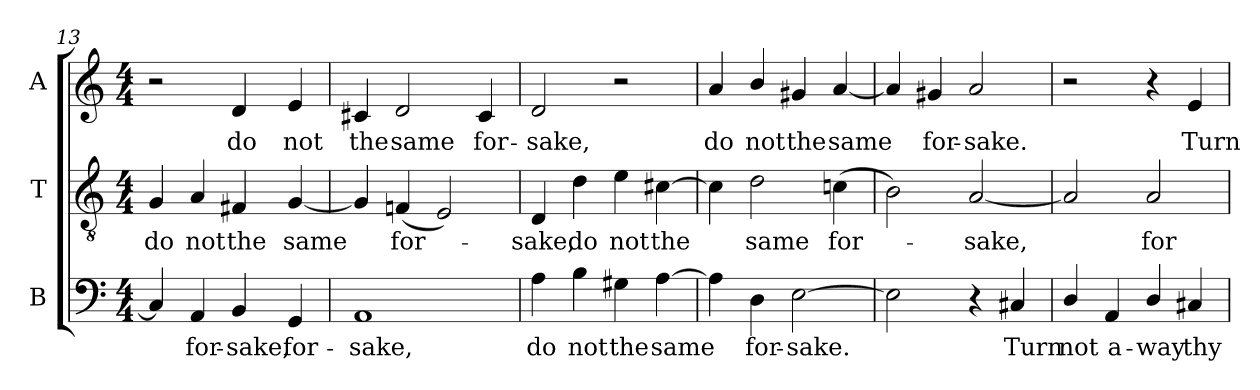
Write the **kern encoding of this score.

**kern	**text	**kern	**text	**kern	**text
*part3	*part3	*part2	*part2	*part1	*part1
*staff3	*staff3	*staff2	*staff2	*staff1	*staff1
*I"B	*	*I"T	*	*I"A	*
*clefF4	*	*clefGv2	*	*clefG2	*
*	*	*ITrd7c12	*	*	*
*k[]	*	*k[]	*	*k[]	*
*C:	*	*C:	*	*C:	*
*M4/4	*	*M4/4	*	*M4/4	*
=13	=13	=13	=13	=13	=13
!	!	!	!LO:LY:b:color=#000000	!	!
4Ci/]	.	4GGi/	do	2r	.
!	!LO:LY:b:color=#000000	!	!	!	!
!	!	!	!LO:LY:b:color=#000000	!	!
4AAi/	for-	4AAi/	not	.	.
!	!LO:LY:b:color=#000000	!	!	!	!
!	!	!	!LO:LY:b:color=#000000	!	!
!	!	!	!	!	!LO:LY:b:color=#000000
4BBi/	-sake,	4FF#Xi/	the	4di/	do
!	!LO:LY:b:color=#000000	!	!	!	!
!	!	!	!LO:LY:b:color=#000000	!	!
!	!	!	!	!	!LO:LY:b:color=#000000
4GGi/	for-	[4GGi/	same	4ei/	not
=14	=14	=14	=14	=14	=14
!	!LO:LY:b:color=#000000	!	!	!	!
!	!	!	!	!	!LO:LY:b:color=#000000
1AAi	-sake,	4GGi/]	.	4c#Xi/	the
!	!	!	!LO:LY:b:color=#000000	!	!
!	!	!	!	!	!LO:LY:b:color=#000000
.	.	(4FFni/	for-	2di/	same
.	.	2EEi/)	.	.	.
!	!	!	!	!	!LO:LY:b:color=#000000
.	.	.	.	4c#i/	for-
=15	=15	=15	=15	=15	=15
!	!LO:LY:b:color=#000000	!	!	!	!
!	!	!	!LO:LY:b:color=#000000	!	!
!	!	!	!	!	!LO:LY:b:color=#000000
4Ai\	do	4DDi/	-sake,	2di/	-sake,
!	!LO:LY:b:color=#000000	!	!	!	!
!	!	!	!LO:LY:b:color=#000000	!	!
4Bi\	not	4Di\	do	.	.
!	!LO:LY:b:color=#000000	!	!	!	!
!	!	!	!LO:LY:b:color=#000000	!	!
4G#Xi\	the	4Ei\	not	2r	.
!	!LO:LY:b:color=#000000	!	!	!	!
!	!	!	!LO:LY:b:color=#000000	!	!
[4Ai\	same	[4C#Xi\	the	.	.
!!LO:LB:g=z
=16	=16	=16	=16	=16	=16
!	!	!	!	!	!LO:LY:b:color=#000000
4Ai\]	.	4C#i\]	.	4ai/	do
!	!LO:LY:b:color=#000000	!	!	!	!
!	!	!	!LO:LY:b:color=#000000	!	!
!	!	!	!	!	!LO:LY:b:color=#000000
4Di\	for-	2Di\	same	4bi/	not
!	!LO:LY:b:color=#000000	!	!	!	!
!	!	!	!	!	!LO:LY:b:color=#000000
[2Ei\	-sake.	.	.	4g#Xi/	the
!	!	!	!LO:LY:b:color=#000000	!	!
!	!	!	!	!	!LO:LY:b:color=#000000
.	.	(4Cni\	for-	[4ai/	same
=17	=17	=17	=17	=17	=17
2Ei\]	.	2BBi\)	.	4ai/]	.
!	!	!	!	!	!LO:LY:b:color=#000000
.	.	.	.	4g#Xi/	for-
!	!	!	!LO:LY:b:color=#000000	!	!
!	!	!	!	!	!LO:LY:b:color=#000000
4r	.	[2AAi/	-sake,	2ai/	-sake.
!	!LO:LY:b:color=#000000	!	!	!	!
4C#Xi/	Turn	.	.	.	.
=18	=18	=18	=18	=18	=18
!	!LO:LY:b:color=#000000	!	!	!	!
4Di/	not	2AAi/]	.	2r	.
!	!LO:LY:b:color=#000000	!	!	!	!
4AAi/	a-	.	.	.	.
!	!LO:LY:b:color=#000000	!	!	!	!
!	!	!	!LO:LY:b:color=#000000	!	!
4Di/	-way	2AAi/	for-	4r	.
!	!LO:LY:b:color=#000000	!	!	!	!
!	!	!	!	!	!LO:LY:b:color=#000000
4C#Xi/	thy	.	.	4ei/	Turn
=	=	=	=	=	=
*-	*-	*-	*-	*-	*-
